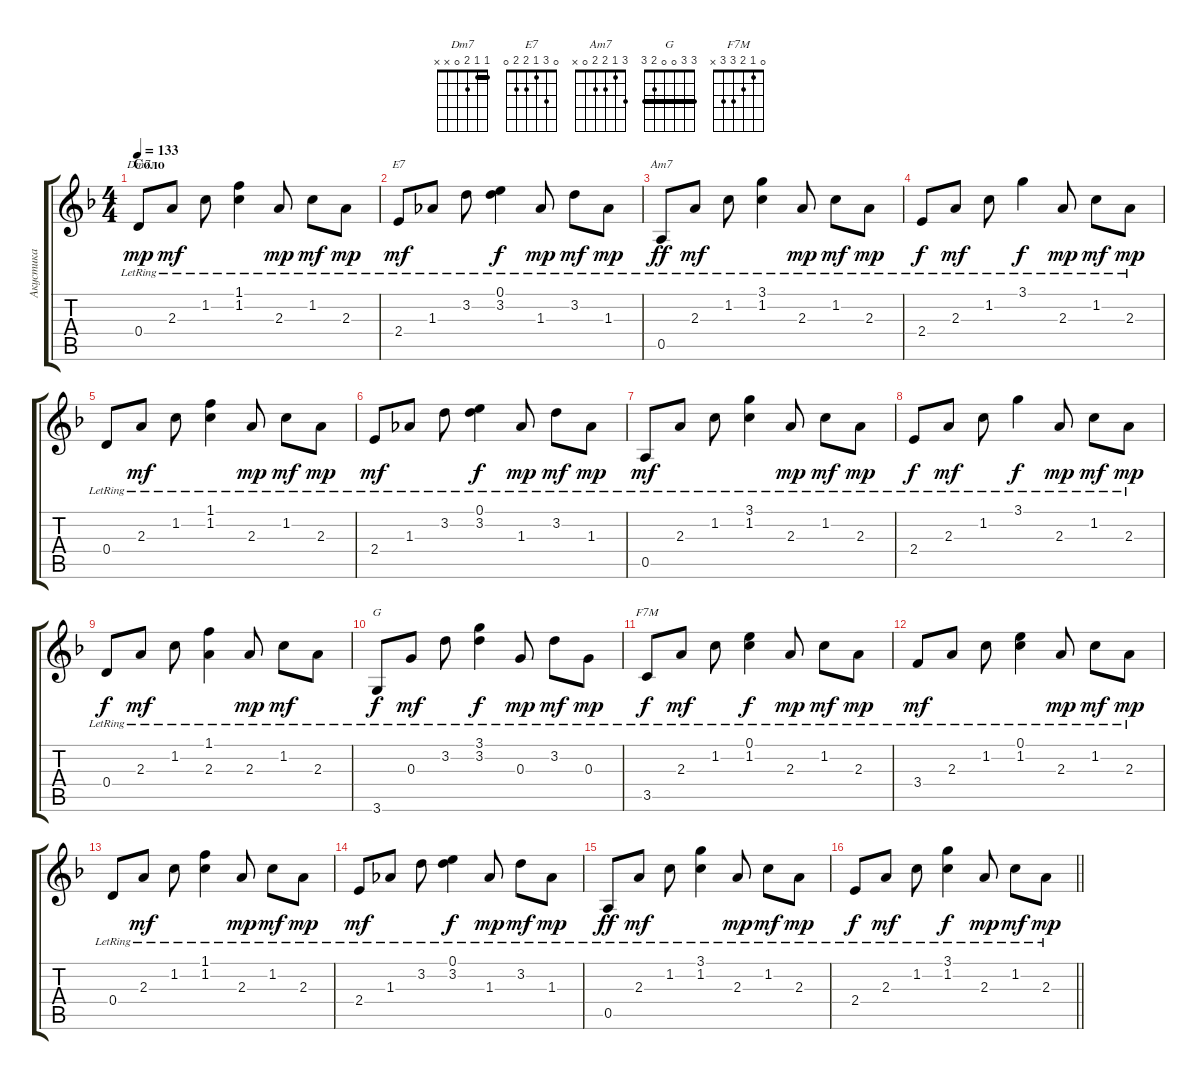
\track ("Акустика" "Акустика") {instrument acousticguitarsteel}
\staff {score tabs}
\tuning (E4 B3 G3 D3 A2 E2) {hide}
\chord ("Dm7" 1 1 2 0 x x) {barre 1}
\chord ("E7" 0 3 1 2 2 0)
\chord ("Am7" 3 1 2 2 0 x)
\chord ("G" 3 3 0 0 2 3) {barre 3}
\chord ("F7M" 0 1 2 3 3 x)
\ts (4 4)
\section ("" "Соло")
\tempo 133
\clef g2
\ks dminor
0.4{lr}.8{ch "Dm7" dy mp} 2.3{lr}.8{dy mf} 1.2{lr}.8 (1.1{lr} 1.2{lr}).4 2.3{lr}.8{dy mp} 1.2{lr}.8{dy mf} 2.3{lr}.8{dy mp} |
2.4{lr}.8{ch "E7" dy mf} 1.3{lr}.8 3.2{lr}.8 (0.1{lr} 3.2{lr}).4{dy f} 1.3{lr}.8{dy mp} 3.2{lr}.8{dy mf} 1.3{lr}.8{dy mp} |
0.5{lr}.8{ch "Am7" dy ff} 2.3{lr}.8{dy mf} 1.2{lr}.8 (3.1{lr} 1.2{lr}).4 2.3{lr}.8{dy mp} 1.2{lr}.8{dy mf} 2.3{lr}.8{dy mp} |
2.4{lr}.8{dy f} 2.3{lr}.8{dy mf} 1.2{lr}.8 3.1{lr}.4{dy f} 2.3{lr}.8{dy mp} 1.2{lr}.8{dy mf} 2.3{lr}.8{dy mp} |
0.4{lr}.8 2.3{lr}.8{dy mf} 1.2{lr}.8 (1.1{lr} 1.2{lr}).4 2.3{lr}.8{dy mp} 1.2{lr}.8{dy mf} 2.3{lr}.8{dy mp} |
2.4{lr}.8{dy mf} 1.3{lr}.8 3.2{lr}.8 (0.1{lr} 3.2{lr}).4{dy f} 1.3{lr}.8{dy mp} 3.2{lr}.8{dy mf} 1.3{lr}.8{dy mp} |
0.5{lr}.8{dy mf} 2.3{lr}.8 1.2{lr}.8 (3.1{lr} 1.2{lr}).4 2.3{lr}.8{dy mp} 1.2{lr}.8{dy mf} 2.3{lr}.8{dy mp} |
2.4{lr}.8{dy f} 2.3{lr}.8{dy mf} 1.2{lr}.8 3.1{lr}.4{dy f} 2.3{lr}.8{dy mp} 1.2{lr}.8{dy mf} 2.3{lr}.8{dy mp} |
0.4{lr}.8{dy f} 2.3{lr}.8{dy mf} 1.2{lr}.8 (1.1{lr} 2.3{lr}).4 2.3{lr}.8{dy mp} 1.2{lr}.8{dy mf} 2.3{lr}.8 |
3.6{lr}.8{ch "G" dy f} 0.3{lr}.8{dy mf} 3.2{lr}.8 (3.1{lr} 3.2).4{dy f} 0.3{lr}.8{dy mp} 3.2{lr}.8{dy mf} 0.3{lr}.8{dy mp} |
3.5{lr}.8{ch "F7M" dy f} 2.3{lr}.8{dy mf} 1.2{lr}.8 (0.1{lr} 1.2{lr}).4{dy f} 2.3{lr}.8{dy mp} 1.2{lr}.8{dy mf} 2.3{lr}.8{dy mp} |
3.4{lr}.8{dy mf} 2.3{lr}.8 1.2{lr}.8 (0.1{lr} 1.2{lr}).4 2.3{lr}.8{dy mp} 1.2{lr}.8{dy mf} 2.3{lr}.8{dy mp} |
0.4{lr}.8 2.3{lr}.8{dy mf} 1.2{lr}.8 (1.1{lr} 1.2{lr}).4 2.3{lr}.8{dy mp} 1.2{lr}.8{dy mf} 2.3{lr}.8{dy mp} |
2.4{lr}.8{dy mf} 1.3{lr}.8 3.2{lr}.8 (0.1{lr} 3.2{lr}).4{dy f} 1.3{lr}.8{dy mp} 3.2{lr}.8{dy mf} 1.3{lr}.8{dy mp} |
0.5{lr}.8{dy ff} 2.3{lr}.8{dy mf} 1.2{lr}.8 (3.1{lr} 1.2{lr}).4 2.3{lr}.8{dy mp} 1.2{lr}.8{dy mf} 2.3{lr}.8{dy mp} |
\barLineRight lightlight
2.4{lr}.8{dy f} 2.3{lr}.8{dy mf} 1.2{lr}.8 (3.1{lr} 1.2{lr}).4{dy f} 2.3{lr}.8{dy mp} 1.2{lr}.8{dy mf} 2.3{lr}.8{dy mp}
